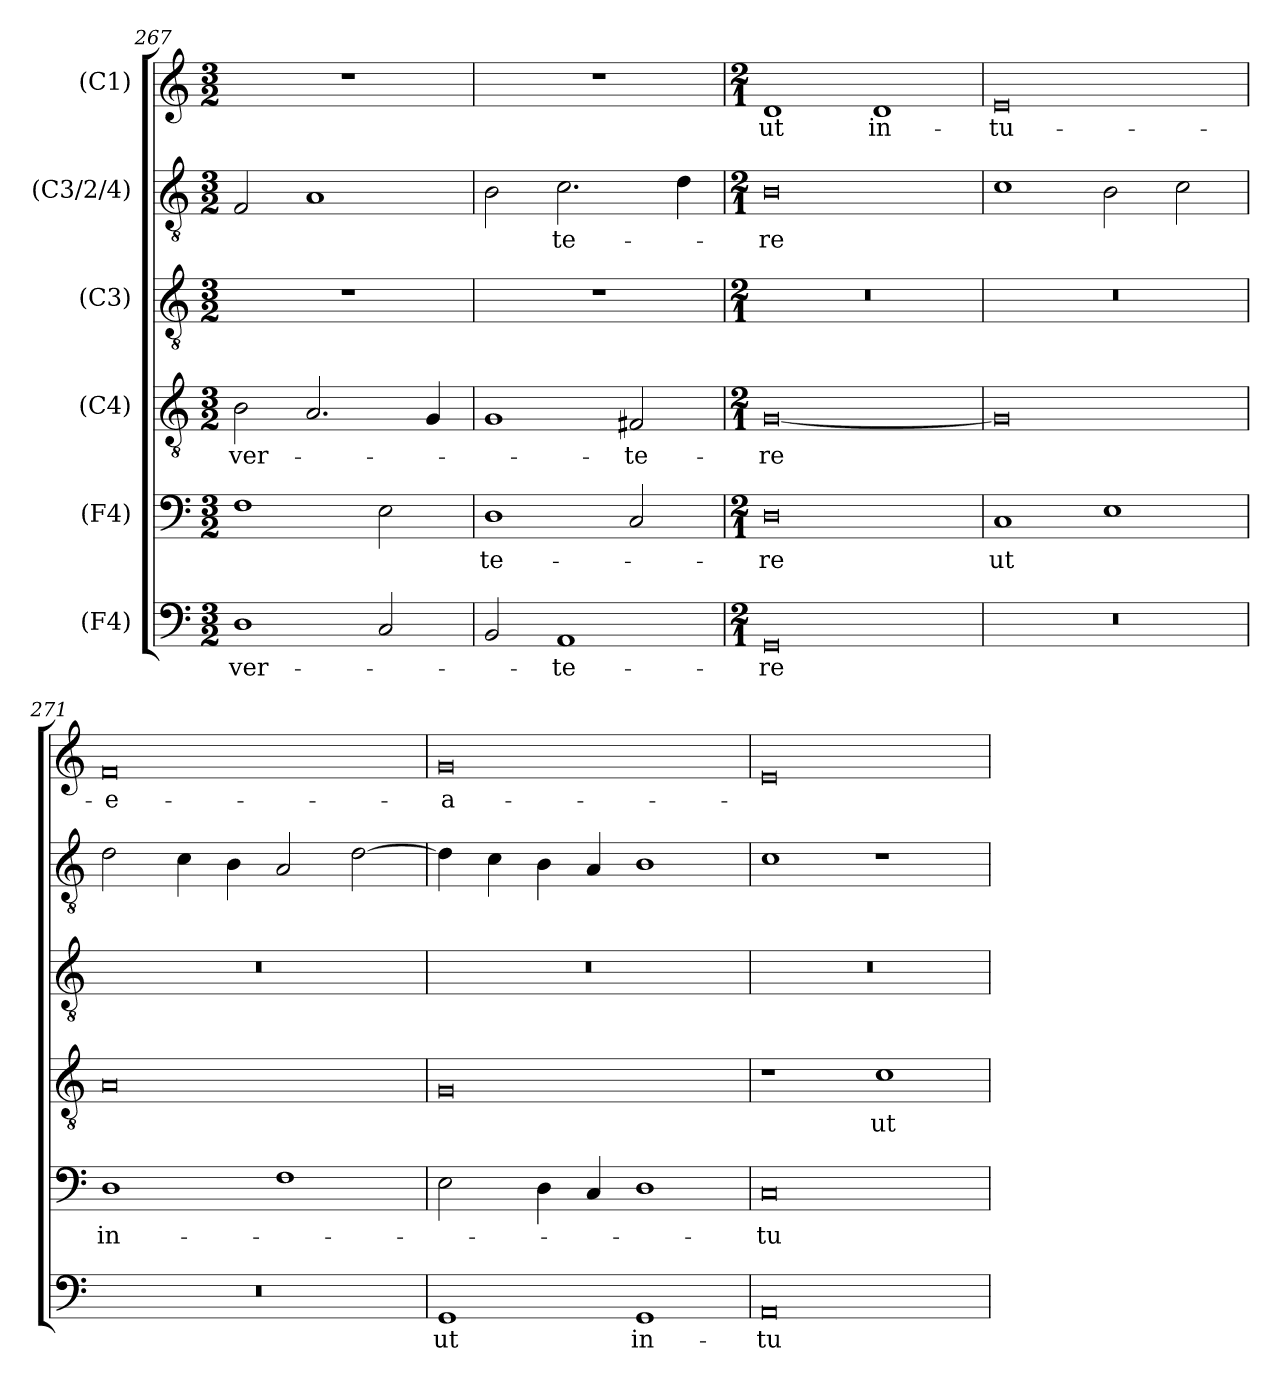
**kern	**text	**kern	**text	**kern	**text	**kern	**kern	**text	**kern	**text
*part6	*part6	*part5	*part5	*part4	*part4	*part3	*part2	*part2	*part1	*part1
*staff6	*staff6	*staff5	*staff5	*staff4	*staff4	*staff3	*staff2	*staff2	*staff1	*staff1
*I"(F4)	*	*I"(F4)	*	*I"(C4)	*	*I"(C3)	*I"(C3/2/4)	*	*I"(C1)	*
*clefF4	*	*clefF4	*	*clefGv2	*	*clefGv2	*clefGv2	*	*clefG2	*
*	*	*	*	*	*	*ITrd7c12	*	*	*	*
*k[]	*	*k[]	*	*k[]	*	*k[]	*k[]	*	*k[]	*
*C:	*	*C:	*	*C:	*	*C:	*C:	*	*C:	*
*M3/2	*	*M3/2	*	*M3/2	*	*M3/2	*M3/2	*	*M3/2	*
=267	=267	=267	=267	=267	=267	=267	=267	=267	=267	=267
!	!LO:LY:b:color=#000000	!	!	!	!	!	!	!	!	!
!	!	!	!	!	!LO:LY:b:color=#000000	!LO:N:vis=1	!	!	!LO:N:vis=1	!
1Di	-ver-	1Fi	.	2Bi\	-ver-	1.r	2Fi/	.	1.r	.
.	.	.	.	2.Ai/	.	.	1Ai	.	.	.
2Ci/	.	2Ei\	.	.	.	.	.	.	.	.
.	.	.	.	4Gi/	.	.	.	.	.	.
=268	=268	=268	=268	=268	=268	=268	=268	=268	=268	=268
!	!	!	!LO:LY:b:color=#000000	!	!	!LO:N:vis=1	!	!	!LO:N:vis=1	!
2BBi/	.	1Di	-te-	1Gi	.	1.r	2Bi\	.	1.r	.
!	!LO:LY:b:color=#000000	!	!	!	!	!	!	!	!	!
!	!	!	!	!	!	!	!	!LO:LY:b:color=#000000	!	!
1AAi	-te-	.	.	.	.	.	2.ci\	-te-	.	.
!	!	!	!	!	!LO:LY:b:color=#000000	!	!	!	!	!
.	.	2Ci/	.	2F#i/	-te-	.	.	.	.	.
.	.	.	.	.	.	.	4di\	.	.	.
=269	=269	=269	=269	=269	=269	=269	=269	=269	=269	=269
*M2/1	*	*M2/1	*	*M2/1	*	*M2/1	*M2/1	*	*M2/1	*
!	!LO:LY:b:color=#000000	!	!	!	!	!	!	!	!	!
!	!	!	!LO:LY:b:color=#000000	!	!	!	!	!	!	!
!	!	!	!	!	!LO:LY:b:color=#000000	!LO:N:vis=1	!	!	!	!
!	!	!	!	!	!	!	!	!LO:LY:b:color=#000000	!	!
!	!	!	!	!	!	!	!	!	!	!LO:LY:b:color=#000000
0GGi	-re	0Di	-re	[0Gi	-re	0r	0Bi	-re	1di	ut
!	!	!	!	!	!	!	!	!	!	!LO:LY:b:color=#000000
.	.	.	.	.	.	.	.	.	1di	in-
!!LO:LB:g=z
=270	=270	=270	=270	=270	=270	=270	=270	=270	=270	=270
!LO:N:vis=1	!	!	!	!	!	!	!	!	!	!
!	!	!	!LO:LY:b:color=#000000	!	!	!LO:N:vis=1	!	!	!	!
!	!	!	!	!	!	!	!	!	!	!LO:LY:b:color=#000000
0r	.	1Ci	ut	0Gi]	.	0r	1ci	.	0ei	-tu-
.	.	1Ei	.	.	.	.	2Bi\	.	.	.
.	.	.	.	.	.	.	2ci\	.	.	.
=271	=271	=271	=271	=271	=271	=271	=271	=271	=271	=271
!LO:N:vis=1	!	!	!	!	!	!	!	!	!	!
!	!	!	!LO:LY:b:color=#000000	!	!	!LO:N:vis=1	!	!	!	!
!	!	!	!	!	!	!	!	!	!	!LO:LY:b:color=#000000
0r	.	1Di	in-	0Ai	.	0r	2di\	.	0fi	-e-
.	.	.	.	.	.	.	4ci\	.	.	.
.	.	.	.	.	.	.	4Bi\	.	.	.
.	.	1Fi	.	.	.	.	2Ai/	.	.	.
.	.	.	.	.	.	.	[2di\	.	.	.
=272	=272	=272	=272	=272	=272	=272	=272	=272	=272	=272
!	!LO:LY:b:color=#000000	!	!	!	!	!LO:N:vis=1	!	!	!	!
!	!	!	!	!	!	!	!	!	!	!LO:LY:b:color=#000000
1GGi	ut	2Ei\	.	0Gi	.	0r	4di\]	.	0gi	-a-
.	.	.	.	.	.	.	4ci\	.	.	.
.	.	4Di\	.	.	.	.	4Bi\	.	.	.
.	.	4Ci/	.	.	.	.	4Ai/	.	.	.
!	!LO:LY:b:color=#000000	!	!	!	!	!	!	!	!	!
1GGi	in-	1Di	.	.	.	.	1Bi	.	.	.
=273	=273	=273	=273	=273	=273	=273	=273	=273	=273	=273
!	!LO:LY:b:color=#000000	!	!	!	!	!	!	!	!	!
!	!	!	!LO:LY:b:color=#000000	!	!	!LO:N:vis=1	!	!	!	!
0AAi	-tu-	0Ci	-tu-	1r	.	0r	1ci	.	0ei	.
!	!	!	!	!	!LO:LY:b:color=#000000	!	!	!	!	!
.	.	.	.	1ci	ut	.	1r	.	.	.
=	=	=	=	=	=	=	=	=	=	=
*-	*-	*-	*-	*-	*-	*-	*-	*-	*-	*-
